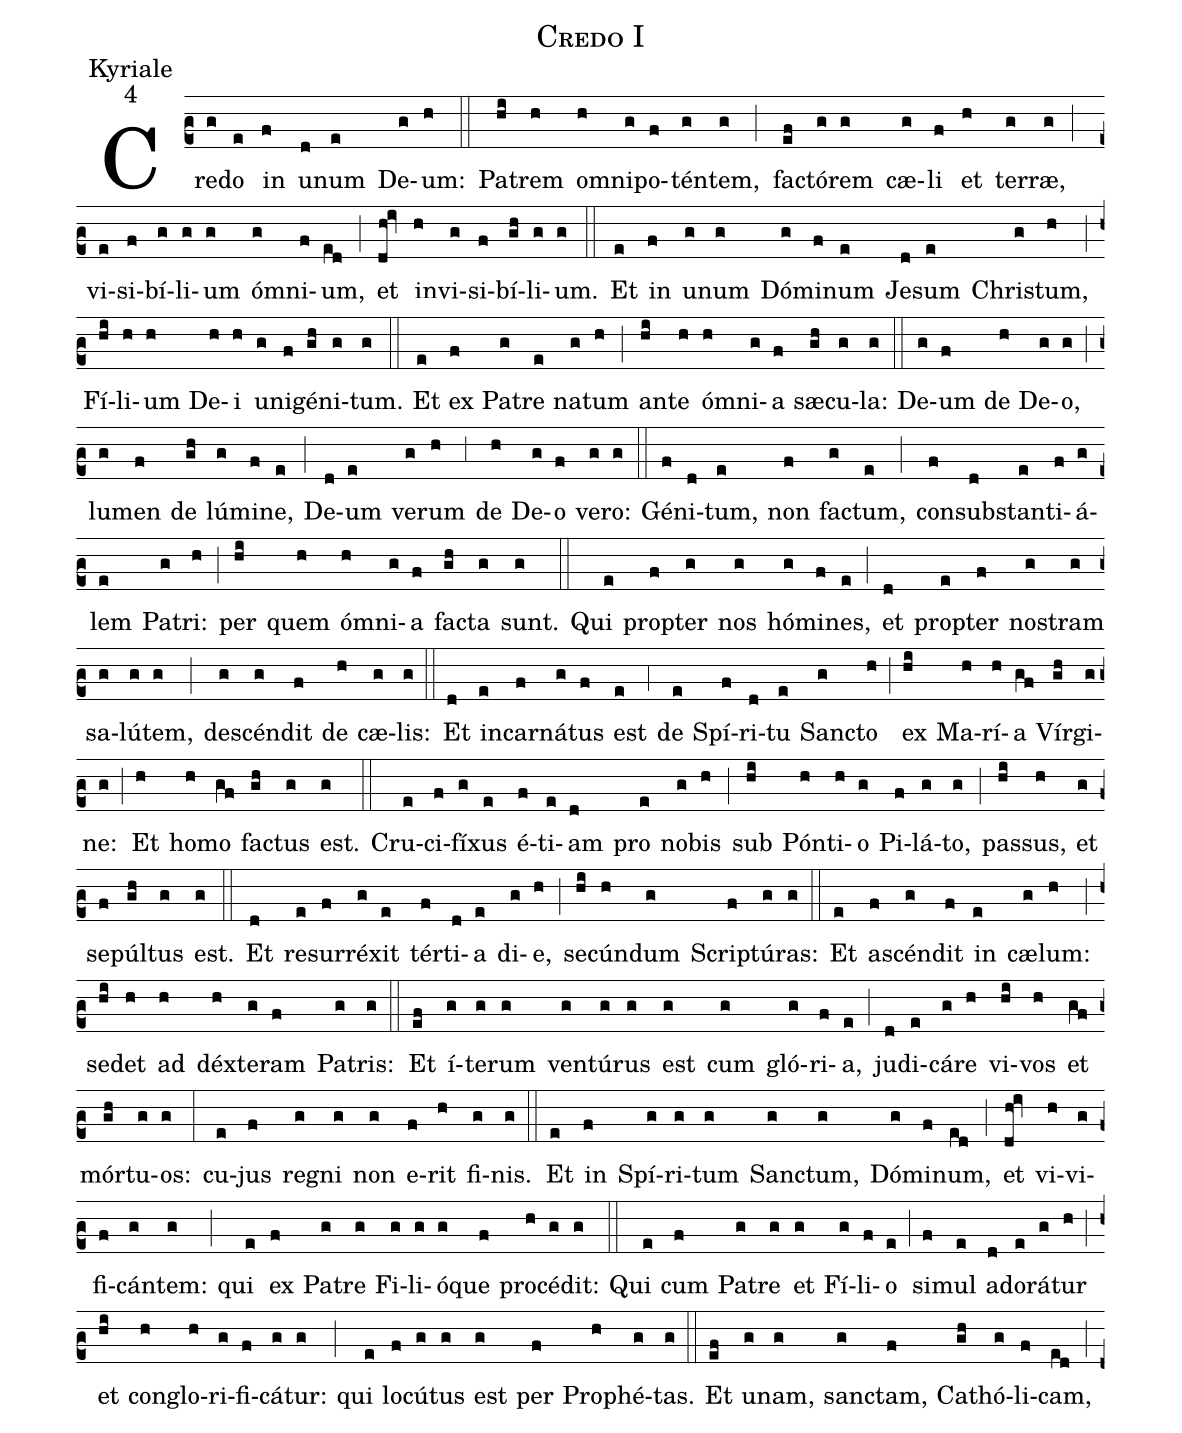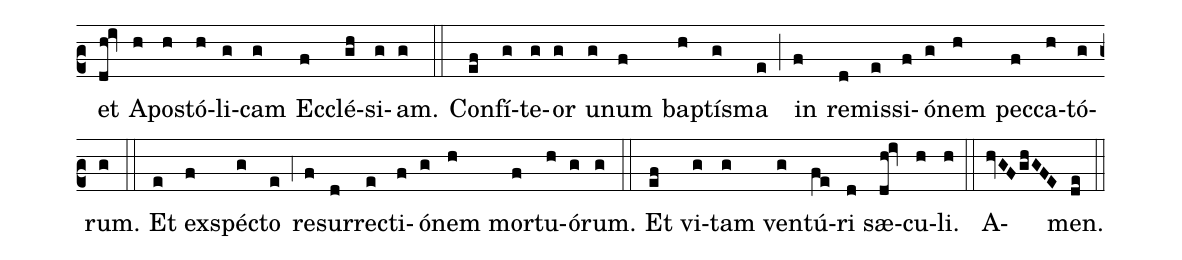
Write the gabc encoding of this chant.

name:Credo I;
office-part:Kyriale;
mode:4;
%%
(c2) Cre(g)do(e) in(f) u(d)num(e) De(g)um:(h) (::)
Pa(hi)trem(h) o(h)mni(g)po(f)té(g)ntem,(g) (;) fa(ef)ctó(g)rem(g) cæ(g)li(f) et(h) ter(g)ræ,(g) (;) vi(e)si(f)bí(g)li(g)um(g) óm(g)ni(f)um,(ed) (;) et(dh!iv) in(h)vi(g)si(f)bí(gh)li(g)um.(g) (::)
Et(e) in(f) u(g)num(g) Dó(g)mi(f)num(e) Je(d)sum(e) Chri(g)stum,(h) (;) Fí(hi)li(h)um(h) De(h)i(h) u(g)ni(f)gé(gh)ni(g)tum.(g) (::)
Et(e) ex(f) Pa(g)tre(e) na(g)tum(h) (;) a(hi)nte(h) óm(h)ni(g)a(f) sæ(gh)cu(g)la:(g) (::)
De(g)um(f) de(h) De(g)o,(g) (;) lu(g)men(f) de(gh) lú(g)mi(f)ne,(e) (;) De(d)um(e) ve(g)rum(h) (;3) de(h) De(g)o(f) ve(g)ro:(g) (::)
Gé(f)ni(d)tum,(e) non(f) fa(g)ctum,(e) (;) con(f)sub(d)stan(e)ti(f)á(g)lem(e) Pa(g)tri:(h) (;) per(hi) quem(h) óm(h)ni(g)a(f) fa(gh)cta(g) sunt.(g) (::)
Qui(e) pro(f)pter(g) nos(g) hó(g)mi(f)nes,(e) (;) et(d) pro(e)pter(f) no(g)stram(g) sa(g)lú(g)tem,(g) (;) de(g)scén(g)dit(f) de(h) cæ(g)lis:(g) (::)
Et(d) in(e)car(f)ná(g)tus(f) est(e) (;4) de(e) Spí(f)ri(d)tu(e) San(g)cto(h) (;) ex(hi) Ma(h)rí(h)a(gf) Vír(gh)gi(g)ne:(g) (;) Et(h) ho(h)mo(gf) fa(gh)ctus(g) est.(g) (::)
Cru(e)ci(f)fí(g)xus(e) é(f)ti(e)am(d) pro(e) no(g)bis(h) (;) sub(hi) Pó(h)nti(h)o(g) Pi(f)lá(g)to,(g) (;) pas(hi)sus,(h) et(g) se(f)púl(gh)tus(g) est.(g) (::)
Et(d) re(e)sur(f)ré(g)xit(e) tér(f)ti(d)a(e) di(g)e,(h) (;) se(hi)cún(h)dum(g) Scri(f)ptú(g)ras:(g) (::)
Et(e) a(f)scé(g)ndit(f) in(e) cæ(g)lum:(h) (;) se(hi)det(h) ad(h) dé(h)xte(g)ram(f) Pa(g)tris:(g) (::)
Et(ef) í(g)te(g)rum(g) ve(g)ntú(g)rus(g) est(g) cum(g) gló(g)ri(f)a,(e) (;) ju(d)di(e)cá(g)re(h) vi(hi)vos(h) et(gf) mór(gh)tu(g)os:(g) (:) cu(e)jus(f) re(g)gni(g) non(g) e(f)rit(h) fi(g)nis.(g) (::)
Et(e) in(f) Spí(g)ri(g)tum(g) San(g)ctum,(g) Dó(g)mi(f)num,(ed) (;) et(dh!iv) vi(h)vi(g)fi(f)cán(g)tem:(g) (;) qui(e) ex(f) Pa(g)tre(g) Fi(g)li(g)ó(g)que(f) pro(h)cé(g)dit:(g) (::)
Qui(e) cum(f) Pa(g)tre(g) et(g) Fí(g)li(f)o(e) (;) si(f)mul(e) a(d)do(e)rá(g)tur(h) (;) et(hi) con(h)glo(h)ri(g)fi(f)cá(g)tur:(g) (;) qui(e) lo(f)cú(g)tus(g) est(g) per(f) Pro(h)phé(g)tas.(g) (::)
Et(ef) u(g)nam,(g) san(g)ctam,(f) Ca(gh)thó(g)li(f)cam,(ed) (;) et(dh!iv) A(h)po(h)stó(h)li(g)cam(g) Ec(f)clé(gh)si(g)am.(g) (::)
Con(ef)fí(g)te(g)or(g) u(g)num(f) ba(h)ptí(g)sma(e) (;) in(f) re(d)mis(e)si(f)ó(g)nem(h) pec(f)ca(h)tó(g)rum.(g) (::)
Et(e) ex(f)spé(g)cto(e) (;4) re(f)sur(d)re(e)cti(f)ó(g)nem(h) mor(f)tu(h)ó(g)rum.(g) (::)
Et(ef) vi(g)tam(g) ven(g)tú(fe)ri(d) sæ(dh!iv)cu(h)li.(h) (::)
A(hvGFghGFE)men.(de) (::)
